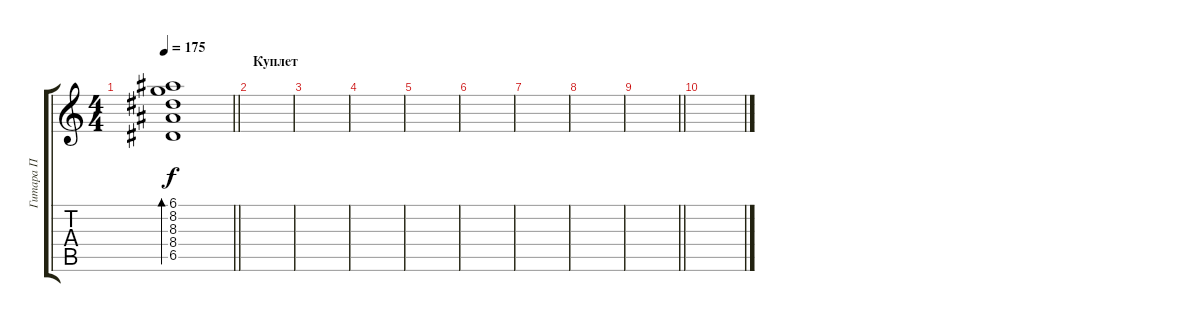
\track ("Гитара П" "Гитара П") {instrument overdrivenguitar}
\staff {score tabs}
\tuning (E4 B3 G3 D3 A2 E2) {hide}
\ts (4 4)
\tempo 175
\clef g2
\barLineRight lightlight
\ks c
(6.1 8.2 8.3 8.4 6.5).1{bd 240 dy f} |
\section ("" "Куплет")
|
|
|
|
|
|
|
\barLineRight lightlight
|
\section ("" " ")
